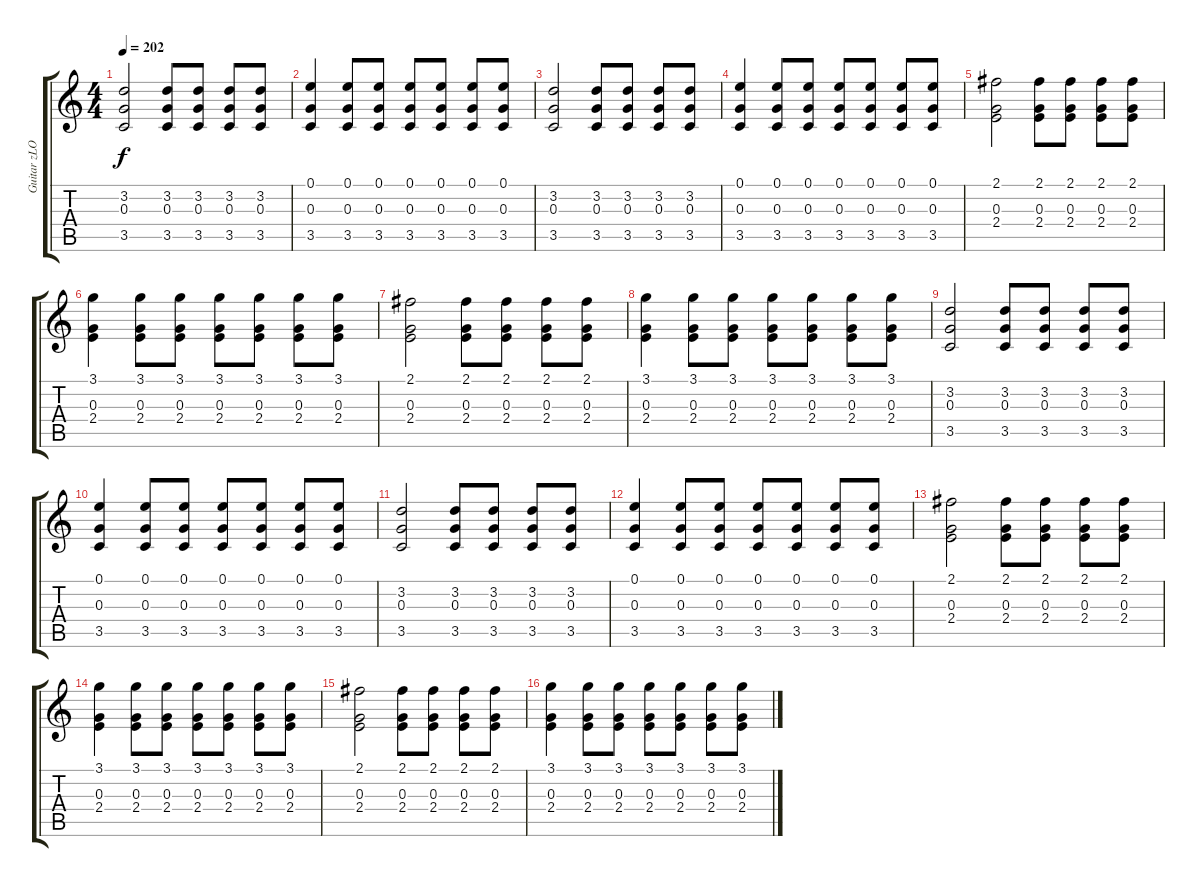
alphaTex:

\track ("Guitar zLOB" "Guitar zLO") {instrument acousticguitarnylon}
\staff {score tabs}
\tuning (E4 B3 G3 D3 A2 E2) {hide}
\ts (4 4)
\tempo 202
\clef g2
\ks c
(3.2 0.3 3.5).2{dy f} (3.2 0.3 3.5).8 (3.2 0.3 3.5).8 (3.2 0.3 3.5).8 (3.2 0.3 3.5).8 |
(0.1 0.3 3.5).4 (0.1 0.3 3.5).8 (0.1 0.3 3.5).8 (0.1 0.3 3.5).8 (0.1 0.3 3.5).8 (0.1 0.3 3.5).8 (0.1 0.3 3.5).8 |
(3.2 0.3 3.5).2 (3.2 0.3 3.5).8 (3.2 0.3 3.5).8 (3.2 0.3 3.5).8 (3.2 0.3 3.5).8 |
(0.1 0.3 3.5).4 (0.1 0.3 3.5).8 (0.1 0.3 3.5).8 (0.1 0.3 3.5).8 (0.1 0.3 3.5).8 (0.1 0.3 3.5).8 (0.1 0.3 3.5).8 |
(2.1 0.3 2.4).2 (2.1 0.3 2.4).8 (2.1 0.3 2.4).8 (2.1 0.3 2.4).8 (2.1 0.3 2.4).8 |
(3.1 0.3 2.4).4 (3.1 0.3 2.4).8 (3.1 0.3 2.4).8 (3.1 0.3 2.4).8 (3.1 0.3 2.4).8 (3.1 0.3 2.4).8 (3.1 0.3 2.4).8 |
(2.1 0.3 2.4).2 (2.1 0.3 2.4).8 (2.1 0.3 2.4).8 (2.1 0.3 2.4).8 (2.1 0.3 2.4).8 |
(3.1 0.3 2.4).4 (3.1 0.3 2.4).8 (3.1 0.3 2.4).8 (3.1 0.3 2.4).8 (3.1 0.3 2.4).8 (3.1 0.3 2.4).8 (3.1 0.3 2.4).8 |
(3.2 0.3 3.5).2 (3.2 0.3 3.5).8 (3.2 0.3 3.5).8 (3.2 0.3 3.5).8 (3.2 0.3 3.5).8 |
(0.1 0.3 3.5).4 (0.1 0.3 3.5).8 (0.1 0.3 3.5).8 (0.1 0.3 3.5).8 (0.1 0.3 3.5).8 (0.1 0.3 3.5).8 (0.1 0.3 3.5).8 |
(3.2 0.3 3.5).2 (3.2 0.3 3.5).8 (3.2 0.3 3.5).8 (3.2 0.3 3.5).8 (3.2 0.3 3.5).8 |
(0.1 0.3 3.5).4 (0.1 0.3 3.5).8 (0.1 0.3 3.5).8 (0.1 0.3 3.5).8 (0.1 0.3 3.5).8 (0.1 0.3 3.5).8 (0.1 0.3 3.5).8 |
(2.1 0.3 2.4).2 (2.1 0.3 2.4).8 (2.1 0.3 2.4).8 (2.1 0.3 2.4).8 (2.1 0.3 2.4).8 |
(3.1 0.3 2.4).4 (3.1 0.3 2.4).8 (3.1 0.3 2.4).8 (3.1 0.3 2.4).8 (3.1 0.3 2.4).8 (3.1 0.3 2.4).8 (3.1 0.3 2.4).8 |
(2.1 0.3 2.4).2 (2.1 0.3 2.4).8 (2.1 0.3 2.4).8 (2.1 0.3 2.4).8 (2.1 0.3 2.4).8 |
(3.1 0.3 2.4).4 (3.1 0.3 2.4).8 (3.1 0.3 2.4).8 (3.1 0.3 2.4).8 (3.1 0.3 2.4).8 (3.1 0.3 2.4).8 (3.1 0.3 2.4).8
